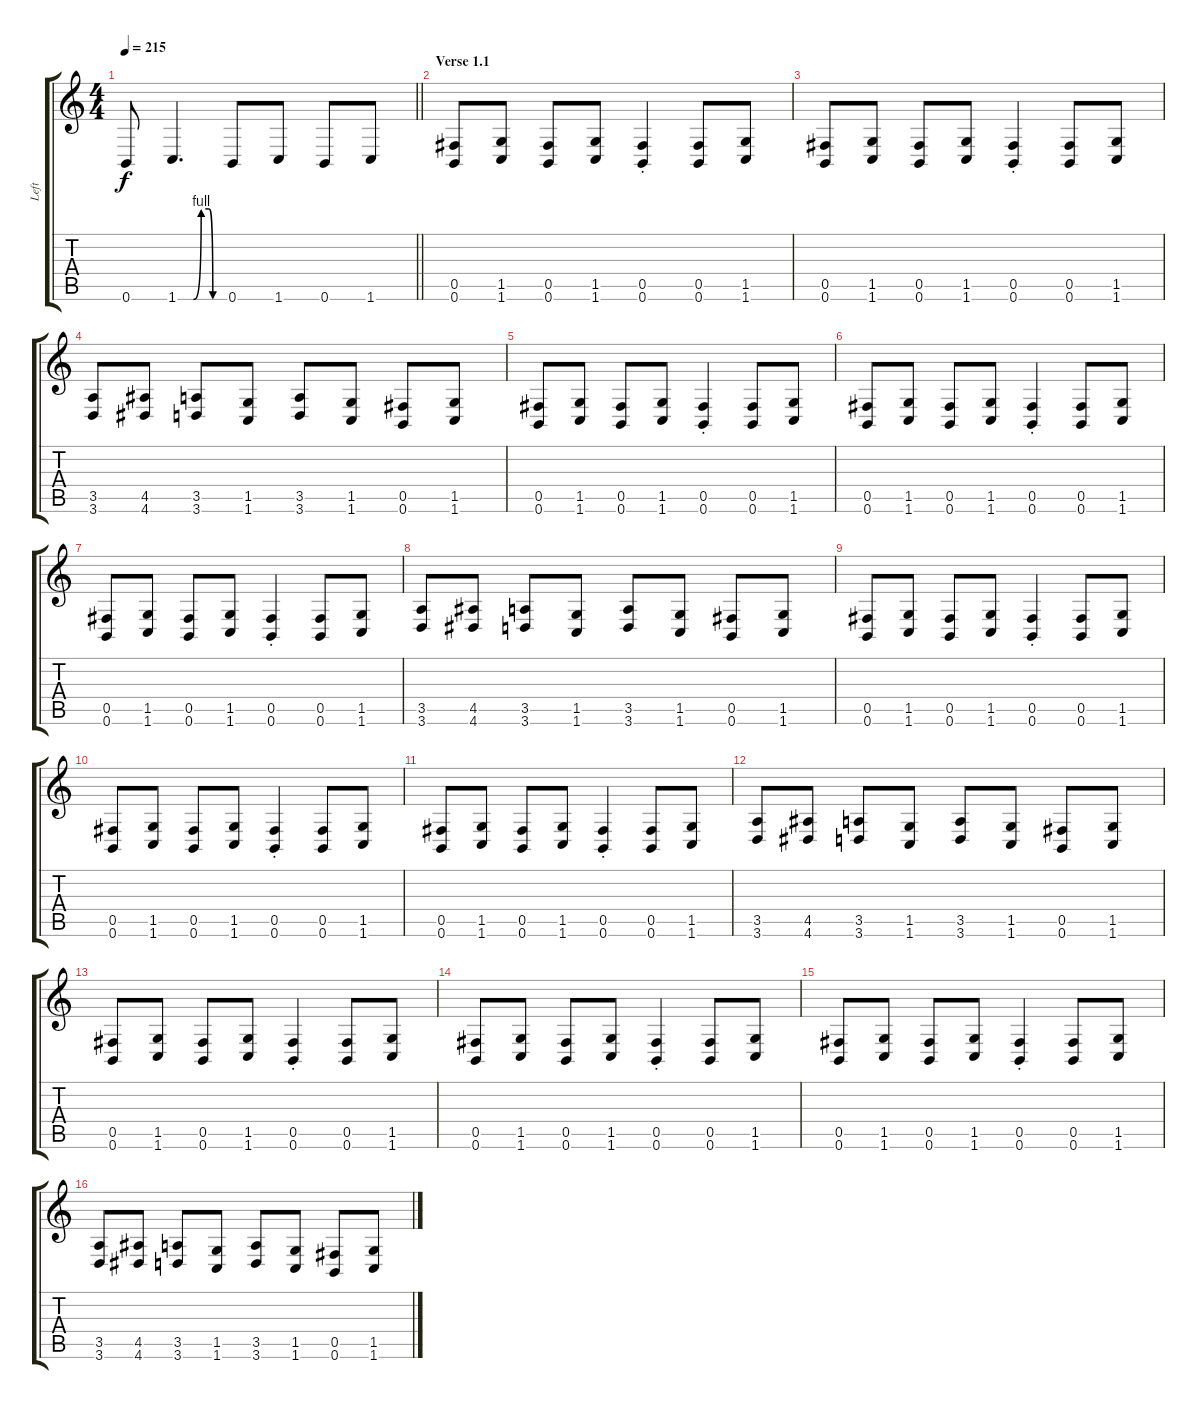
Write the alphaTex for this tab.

\track ("Left" "Left") {instrument distortionguitar}
\staff {score tabs}
\tuning (Db4 Ab3 E3 B2 Gb2 B1) {hide}
\ts (4 4)
\tempo 215
\clef g2
\barLineRight lightlight
\ks c
0.6.8{dy f} 1.6{be (custom 0 0 10 0 20 0 30 4 40 4 45 0 60 0)}.4{d} 0.6.8 1.6.8 0.6.8 1.6.8 |
\section ("" "Verse 1.1")
(0.5 0.6).8 (1.5 1.6).8 (0.5 0.6).8 (1.5 1.6).8 (0.5{st} 0.6{st}).4 (0.5 0.6).8 (1.5 1.6).8 |
(0.5 0.6).8 (1.5 1.6).8 (0.5 0.6).8 (1.5 1.6).8 (0.5{st} 0.6{st}).4 (0.5 0.6).8 (1.5 1.6).8 |
(3.5 3.6).8 (4.5 4.6).8 (3.5 3.6).8 (1.5 1.6).8 (3.5 3.6).8 (1.5 1.6).8 (0.5 0.6).8 (1.5 1.6).8 |
(0.5 0.6).8 (1.5 1.6).8 (0.5 0.6).8 (1.5 1.6).8 (0.5{st} 0.6{st}).4 (0.5 0.6).8 (1.5 1.6).8 |
(0.5 0.6).8 (1.5 1.6).8 (0.5 0.6).8 (1.5 1.6).8 (0.5{st} 0.6{st}).4 (0.5 0.6).8 (1.5 1.6).8 |
(0.5 0.6).8 (1.5 1.6).8 (0.5 0.6).8 (1.5 1.6).8 (0.5{st} 0.6{st}).4 (0.5 0.6).8 (1.5 1.6).8 |
(3.5 3.6).8 (4.5 4.6).8 (3.5 3.6).8 (1.5 1.6).8 (3.5 3.6).8 (1.5 1.6).8 (0.5 0.6).8 (1.5 1.6).8 |
(0.5 0.6).8 (1.5 1.6).8 (0.5 0.6).8 (1.5 1.6).8 (0.5{st} 0.6{st}).4 (0.5 0.6).8 (1.5 1.6).8 |
(0.5 0.6).8 (1.5 1.6).8 (0.5 0.6).8 (1.5 1.6).8 (0.5{st} 0.6{st}).4 (0.5 0.6).8 (1.5 1.6).8 |
(0.5 0.6).8 (1.5 1.6).8 (0.5 0.6).8 (1.5 1.6).8 (0.5{st} 0.6{st}).4 (0.5 0.6).8 (1.5 1.6).8 |
(3.5 3.6).8 (4.5 4.6).8 (3.5 3.6).8 (1.5 1.6).8 (3.5 3.6).8 (1.5 1.6).8 (0.5 0.6).8 (1.5 1.6).8 |
(0.5 0.6).8 (1.5 1.6).8 (0.5 0.6).8 (1.5 1.6).8 (0.5{st} 0.6{st}).4 (0.5 0.6).8 (1.5 1.6).8 |
(0.5 0.6).8 (1.5 1.6).8 (0.5 0.6).8 (1.5 1.6).8 (0.5{st} 0.6{st}).4 (0.5 0.6).8 (1.5 1.6).8 |
(0.5 0.6).8 (1.5 1.6).8 (0.5 0.6).8 (1.5 1.6).8 (0.5{st} 0.6{st}).4 (0.5 0.6).8 (1.5 1.6).8 |
(3.5 3.6).8 (4.5 4.6).8 (3.5 3.6).8 (1.5 1.6).8 (3.5 3.6).8 (1.5 1.6).8 (0.5 0.6).8 (1.5 1.6).8
